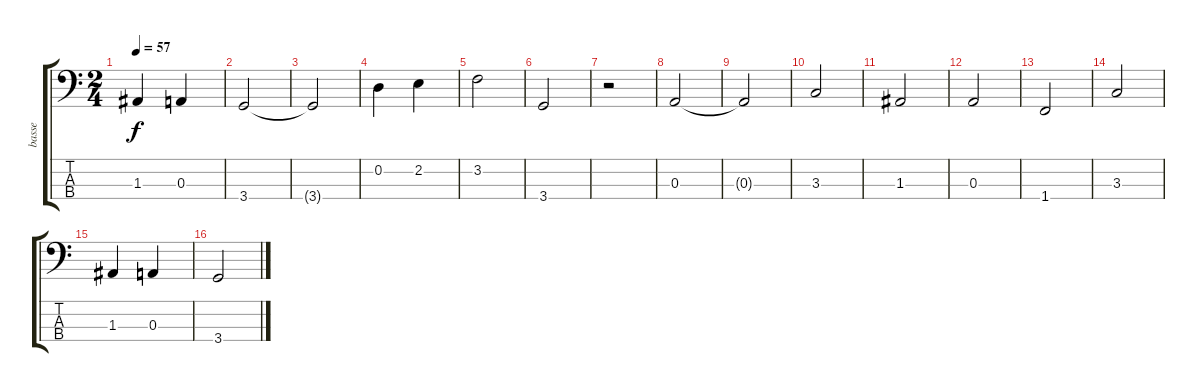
\track ("basse" "basse") {instrument contrabass}
\staff {score tabs}
\tuning (G2 D2 A1 E1) {hide}
\ts (2 4)
\tempo 57
\clef f4
\ks c
1.3.4{dy f} 0.3.4 |
3.4.2 |
3.4{t}.2 |
0.2.4 2.2.4 |
3.2.2 |
3.4.2 |
r.2 |
0.3.2{volume 7} |
0.3{t}.2 |
3.3.2 |
1.3.2 |
0.3.2 |
1.4.2 |
3.3.2 |
1.3.4 0.3.4 |
3.4.2
